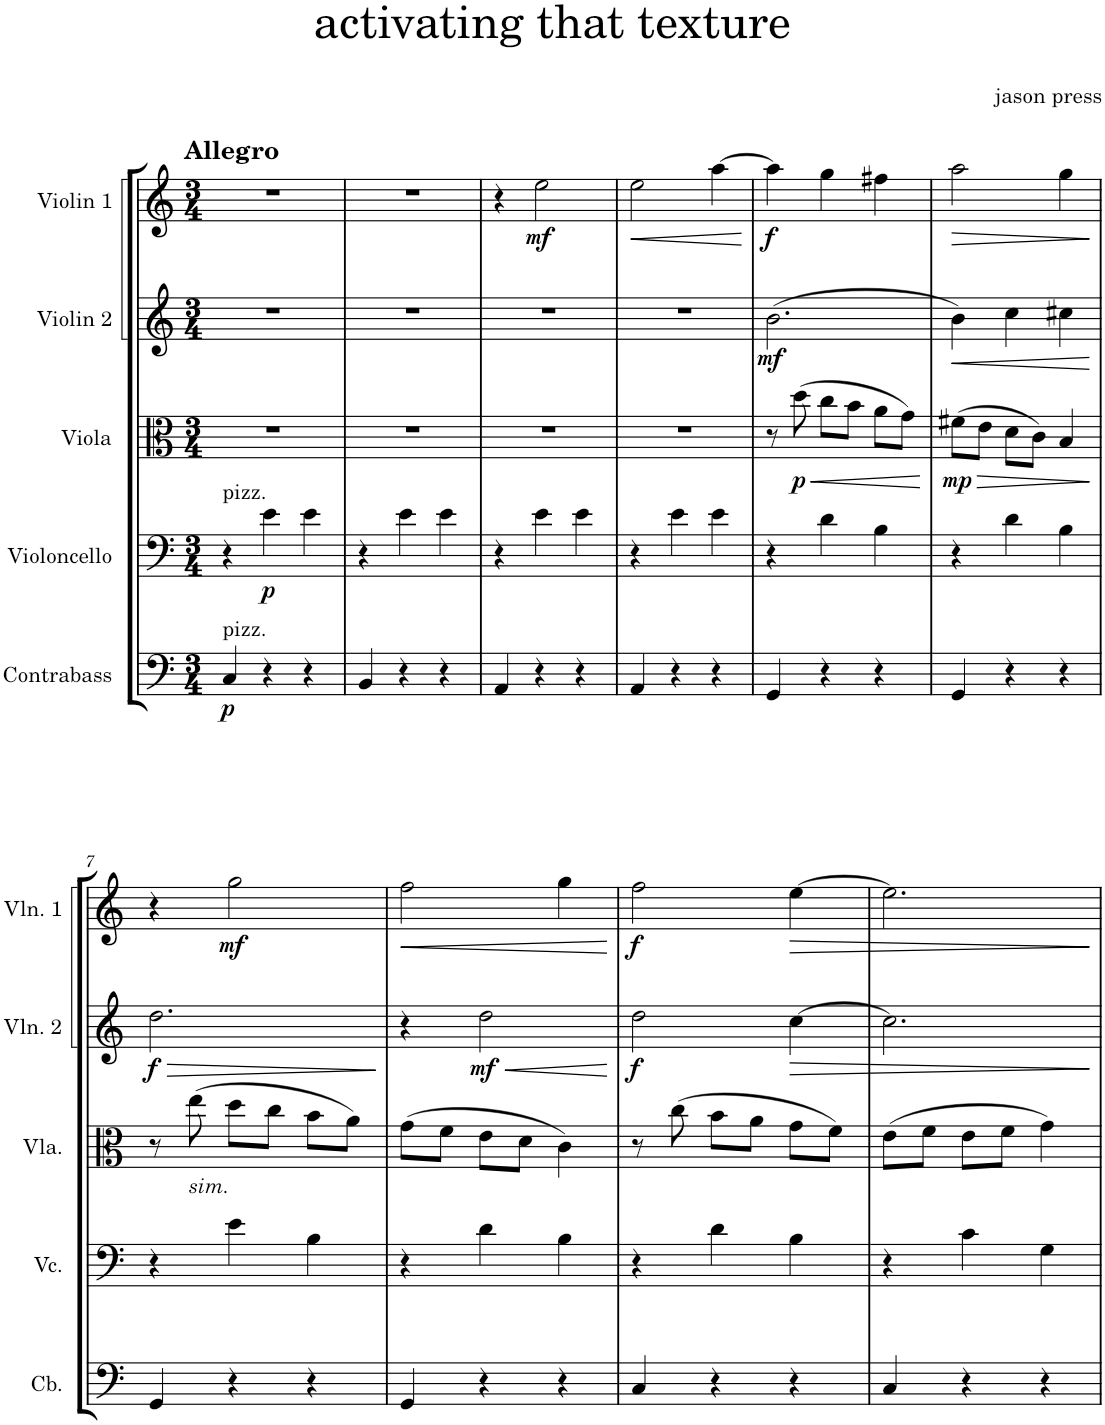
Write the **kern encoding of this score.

**kern	**dynam	**kern	**dynam	**kern	**dynam	**kern	**dynam	**kern	**dynam
*part5	*part5	*part4	*part4	*part3	*part3	*part2	*part2	*part1	*part1
*staff5	*staff5	*staff4	*staff4	*staff3	*staff3	*staff2	*staff2	*staff1	*staff1
*I"Contrabass	*	*I"Violoncello	*	*I"Viola	*	*I"Violin 2	*	*I"Violin 1	*
*I'Cb.	*	*I'Vc.	*	*I'Vla.	*	*I'Vln. 2	*	*I'Vln. 1	*
*clefF4	*	*clefF4	*	*clefC3	*	*clefG2	*	*clefG2	*
*Trd7c12	*	*	*	*	*	*	*	*	*
*k[]	*	*k[]	*	*k[]	*	*k[]	*	*k[]	*
*M3/4	*	*M3/4	*	*M3/4	*	*M3/4	*	*M3/4	*
=1	=1	=1	=1	=1	=1	=1	=1	=1	=1
!	!	!	!	!	!	!	!	!LO:TX:a:B:t=Allegro	!
!	!	!LO:TX:a:t=pizz.	!	!	!	!	!	!	!
!LO:TX:a:t=pizz.	!	!	!	!	!	!	!	!	!
!	!LO:DY:b	!	!	!	!	!	!	!	!
4C/	p	4r	.	2.r	.	2.r	.	2.r	.
!	!	!	!LO:DY:b	!	!	!	!	!	!
4r	.	4e\	p	.	.	.	.	.	.
4r	.	4e\	.	.	.	.	.	.	.
=2	=2	=2	=2	=2	=2	=2	=2	=2	=2
4BB/	.	4r	.	2.r	.	2.r	.	2.r	.
4r	.	4e\	.	.	.	.	.	.	.
4r	.	4e\	.	.	.	.	.	.	.
=3	=3	=3	=3	=3	=3	=3	=3	=3	=3
4AA/	.	4r	.	2.r	.	2.r	.	4r	.
!	!	!	!	!	!	!	!	!	!LO:DY:b
4r	.	4e\	.	.	.	.	.	2ee\	mf
4r	.	4e\	.	.	.	.	.	.	.
=4	=4	=4	=4	=4	=4	=4	=4	=4	=4
!	!	!	!	!	!	!	!	!	!LO:HP:b
4AA/	.	4r	.	2.r	.	2.r	.	2ee\	<
4r	.	4e\	.	.	.	.	.	.	.
4r	.	4e\	.	.	.	.	.	[4aa\	.
.	.	.	.	.	.	.	.	.	[
=5	=5	=5	=5	=5	=5	=5	=5	=5	=5
!	!	!	!	!	!	!	!LO:DY:b	!	!LO:DY:b
4GG/	.	4r	.	8r	.	(2.b\	mf	4aa\]	f
!	!	!	!	!	!LO:HP:b	!	!	!	!
!	!	!	!	!	!LO:DY:n=1:b	!	!	!	!
.	.	.	.	(8dd\	< p	.	.	.	.
4r	.	4d\	.	8cc\L	.	.	.	4gg\	.
.	.	.	.	8b\J	.	.	.	.	.
4r	.	4B\	.	8a\L	.	.	.	4ff#X\	.
.	.	.	.	8g\J)	.	.	.	.	.
.	.	.	.	.	[	.	.	.	.
=6	=6	=6	=6	=6	=6	=6	=6	=6	=6
!	!	!	!	!	!LO:HP:b	!	!LO:HP:b	!	!LO:HP:b
!	!	!	!	!	!LO:DY:n=1:b	!	!	!	!
4GG/	.	4r	.	(8f#X\L	> mp	4b\)	<	2aa\	>
.	.	.	.	8e\J	.	.	.	.	.
4r	.	4d\	.	8d\L	.	4cc\	.	.	.
.	.	.	.	8c\J)	.	.	.	.	.
4r	.	4B\	.	4B/	.	4cc#X\	.	4gg\	.
.	.	.	.	.	]	.	[	.	]
!!LO:LB:g=z
=7	=7	=7	=7	=7	=7	=7	=7	=7	=7
!	!	!	!	!	!	!	!LO:HP:b	!	!
!	!	!	!	!	!	!	!LO:DY:n=1:b	!	!
4GG/	.	4r	.	8r	.	2.dd\	> f	4r	.
!	!	!	!	!LO:TX:b:i:t=sim.	!	!	!	!	!
.	.	.	.	(8ee\	.	.	.	.	.
!	!	!	!	!	!	!	!	!	!LO:DY:b
4r	.	4e\	.	8dd\L	.	.	.	2gg\	mf
.	.	.	.	8cc\J	.	.	.	.	.
4r	.	4B\	.	8b\L	.	.	.	.	.
.	.	.	.	8a\J)	.	.	.	.	.
.	.	.	.	.	.	.	]	.	.
=8	=8	=8	=8	=8	=8	=8	=8	=8	=8
!	!	!	!	!	!	!	!	!	!LO:HP:b
4GG/	.	4r	.	(8g\L	.	4r	.	2ff\	<
.	.	.	.	8f\J	.	.	.	.	.
!	!	!	!	!	!	!	!LO:HP:b	!	!
!	!	!	!	!	!	!	!LO:DY:n=1:b	!	!
4r	.	4d\	.	8e\L	.	2dd\	< mf	.	.
.	.	.	.	8d\J	.	.	.	.	.
4r	.	4B\	.	4c\)	.	.	.	4gg\	.
.	.	.	.	.	.	.	[	.	[
=9	=9	=9	=9	=9	=9	=9	=9	=9	=9
!	!	!	!	!	!	!	!LO:DY:b	!	!LO:DY:b
4C/	.	4r	.	8r	.	2dd\	f	2ff\	f
.	.	.	.	(8cc\	.	.	.	.	.
4r	.	4d\	.	8b\L	.	.	.	.	.
.	.	.	.	8a\J	.	.	.	.	.
!	!	!	!	!	!	!	!LO:HP:b	!	!LO:HP:b
4r	.	4B\	.	8g\L	.	[4cc\	>	[4ee\	>
.	.	.	.	8f\J)	.	.	.	.	.
=10	=10	=10	=10	=10	=10	=10	=10	=10	=10
4C/	.	4r	.	(8e\L	.	2.cc\]	.	2.ee\]	.
.	.	.	.	8f\J	.	.	.	.	.
4r	.	4c\	.	8e\L	.	.	.	.	.
.	.	.	.	8f\J	.	.	.	.	.
4r	.	4G\	.	4g\)	.	.	.	.	.
.	.	.	.	.	.	.	]	.	]
=	=	=	=	=	=	=	=	=	=
*-	*-	*-	*-	*-	*-	*-	*-	*-	*-
